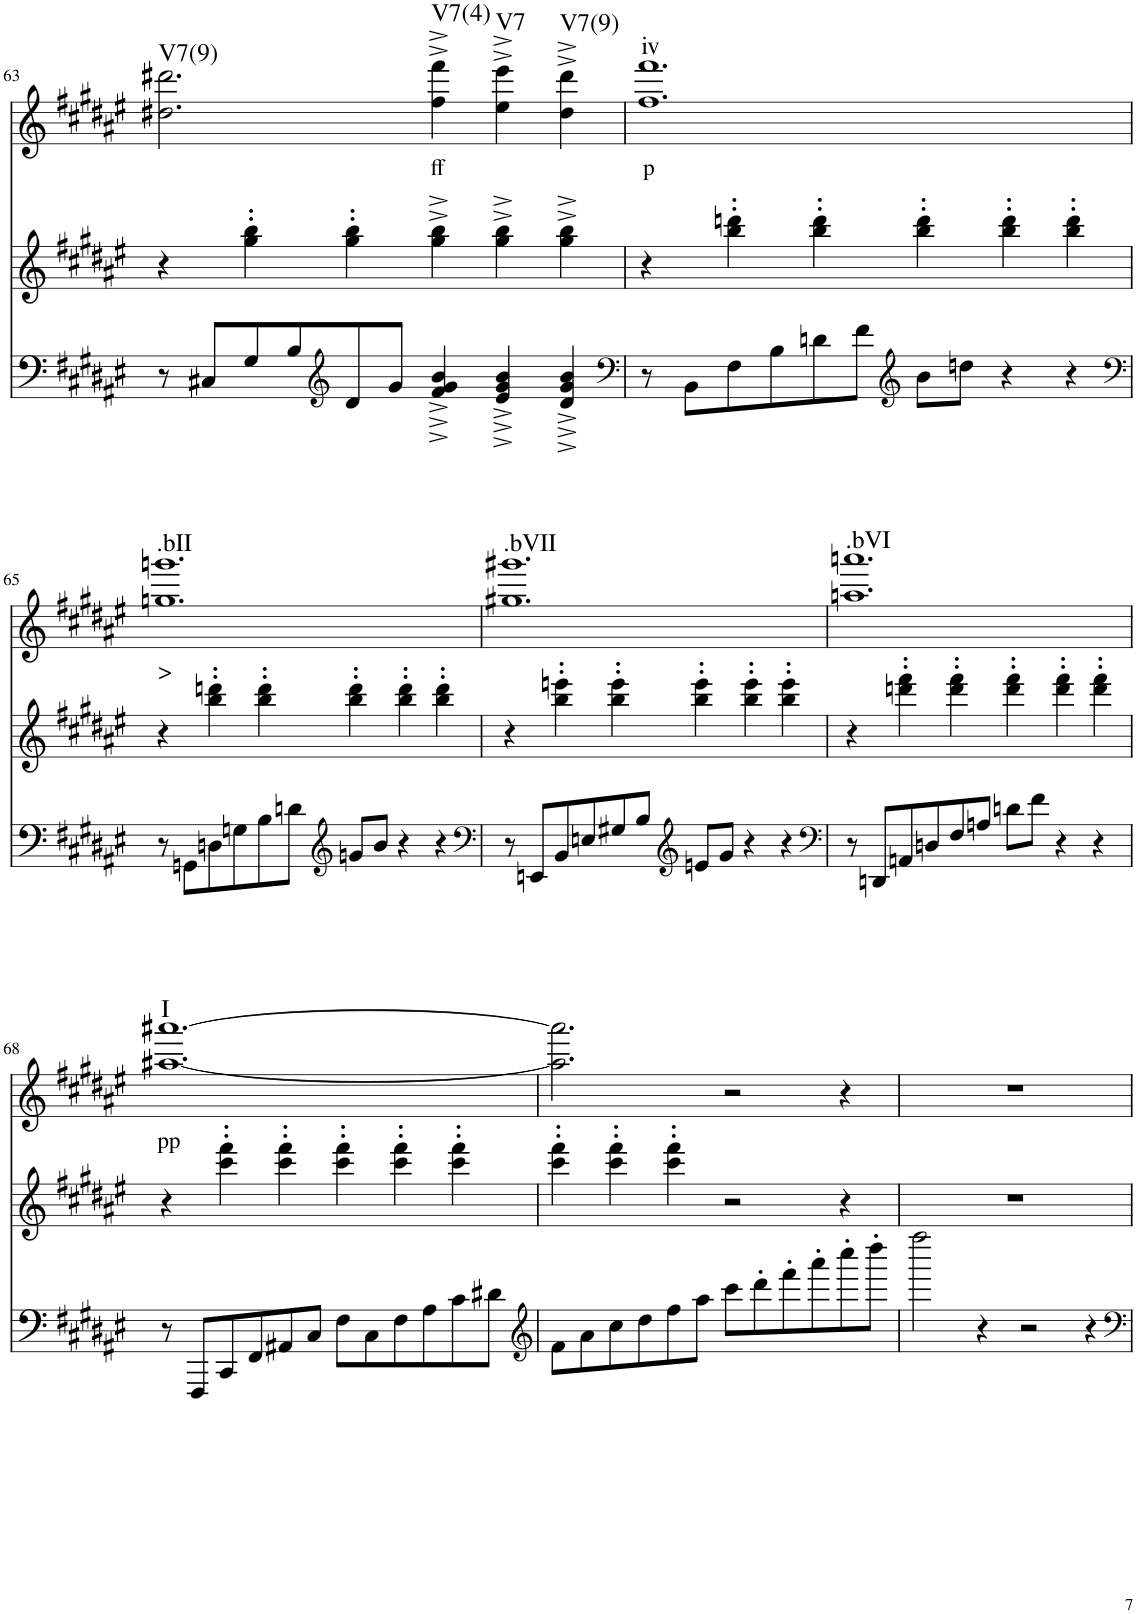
**kern	**kern	**kern	**text	**harte
*part3	*part2	*part1	*part1	*part1
*staff3	*staff2	*staff1	*staff1	*
*I"piano	*I"piano	*I"piano	*	*
*I'Pno	*I'Pno	*I'Pno	*	*
!!LO:PB:g=z
*clefF4	*clefG2	*clefG2	*	*
*k[f#c#g#d#a#e#]	*k[f#c#g#d#a#e#]	*k[f#c#g#d#a#e#]	*	*
*F#:	*F#:	*F#:	*	*
*M6/4	*M6/4	*M6/4	*	*
=63	=63	=63	=63	=63
!	!	!	!	!LO:H:kt=V7(9)
8r	4r	2.dd#X\ 2.ddd#X\	.	N
8C#X/L	.	.	.	.
8G#/	4gg#\' 4bb\'	.	.	.
8B/	.	.	.	.
*clefG2	*	*	*	*
8d#/	4gg#\' 4bb\'	.	.	.
8g#/J	.	.	.	.
!	!	!	!LO:LY:b	!LO:H:kt=V7(4)
4f#/^ 4g#/^ 4b/^	4gg#\^ 4bb\^	4ff#\^ 4fff#\^	ff	N
!	!	!	!	!LO:H:kt=V7
4e#/^ 4g#/^ 4b/^	4gg#\^ 4bb\^	4ee#\^ 4eee#\^	.	N
!	!	!	!	!LO:H:kt=V7(9)
4d#/^ 4g#/^ 4b/^	4gg#\^ 4bb\^	4dd#\^ 4ddd#\^	.	N
=64	=64	=64	=64	=64
*clefF4	*	*	*	*
!	!	!	!LO:LY:b	!LO:H:kt=iv
8r	4r	1.ff# 1.fff#	p	N
8BB\L	.	.	.	.
8F#\	4bb\' 4dddn\'	.	.	.
8B\	.	.	.	.
8dn\	4bb\' 4ddd\'	.	.	.
8f#\J	.	.	.	.
*clefG2	*	*	*	*
8b\L	4bb\' 4ddd\'	.	.	.
8ddn\J	.	.	.	.
4r	4bb\' 4ddd\'	.	.	.
4r	4bb\' 4ddd\'	.	.	.
!!LO:LB:g=z
=65	=65	=65	=65	=65
*clefF4	*	*	*	*
!	!	!	!LO:LY:b	!LO:H:kt=.bII
8r	4r	1.ggn 1.gggn	>	N
8GGn\L	.	.	.	.
8Dn\	4bb\' 4dddn\'	.	.	.
8Gn\	.	.	.	.
8B\	4bb\' 4ddd\'	.	.	.
8dn\J	.	.	.	.
*clefG2	*	*	*	*
8gn/L	4bb\' 4ddd\'	.	.	.
8b/J	.	.	.	.
4r	4bb\' 4ddd\'	.	.	.
4r	4bb\' 4ddd\'	.	.	.
=66	=66	=66	=66	=66
*clefF4	*	*	*	*
!	!	!	!	!LO:H:kt=.bVII
8r	4r	1.gg#X 1.ggg#X	.	N
8EEn/L	.	.	.	.
8BB/	4bb\' 4eeen\'	.	.	.
8En/	.	.	.	.
8G#X/	4bb\' 4eee\'	.	.	.
8B/J	.	.	.	.
*clefG2	*	*	*	*
8en/L	4bb\' 4eee\'	.	.	.
8g#/J	.	.	.	.
4r	4bb\' 4eee\'	.	.	.
4r	4bb\' 4eee\'	.	.	.
=67	=67	=67	=67	=67
*clefF4	*	*	*	*
!	!	!	!	!LO:H:kt=.bVI
8r	4r	1.aan 1.aaan	.	N
8DDn/L	.	.	.	.
8AAn/	4dddn\' 4fff#\'	.	.	.
8Dn/	.	.	.	.
8F#/	4ddd\' 4fff#\'	.	.	.
8An/J	.	.	.	.
8dn\L	4ddd\' 4fff#\'	.	.	.
8f#\J	.	.	.	.
4r	4ddd\' 4fff#\'	.	.	.
4r	4ddd\' 4fff#\'	.	.	.
!!LO:LB:g=z
=68	=68	=68	=68	=68
!	!	!	!LO:LY:b	!LO:H:kt=I
8r	4r	[1.aa#X [1.aaa#X	pp	N
8FFF#/L	.	.	.	.
8CC#/	4ccc#\' 4fff#\'	.	.	.
8FF#/	.	.	.	.
8AA#X/	4ccc#\' 4fff#\'	.	.	.
8C#/J	.	.	.	.
8F#\L	4ccc#\' 4fff#\'	.	.	.
8C#\	.	.	.	.
8F#\	4ccc#\' 4fff#\'	.	.	.
8A#\	.	.	.	.
8c#\	4ccc#\' 4fff#\'	.	.	.
8d#X\J	.	.	.	.
=69	=69	=69	=69	=69
*clefG2	*	*	*	*
8f#\L	4ccc#\' 4fff#\'	2.aa#\] 2.aaa#\]	.	.
8a#\	.	.	.	.
8cc#\	4ccc#\' 4fff#\'	.	.	.
8dd#\	.	.	.	.
8ff#\	4ccc#\' 4fff#\'	.	.	.
8aa#\J	.	.	.	.
8ccc#\L	2r	2r	.	.
8ddd#'\	.	.	.	.
8fff#'\	.	.	.	.
8aaa#'\	.	.	.	.
8cccc#'\	4r	4r	.	.
8dddd#'\J	.	.	.	.
=70	=70	=70	=70	=70
2ffff#\	1.r	1.r	.	.
4r	.	.	.	.
2r	.	.	.	.
4r	.	.	.	.
=	=	=	=	=
*-	*-	*-	*-	*-
